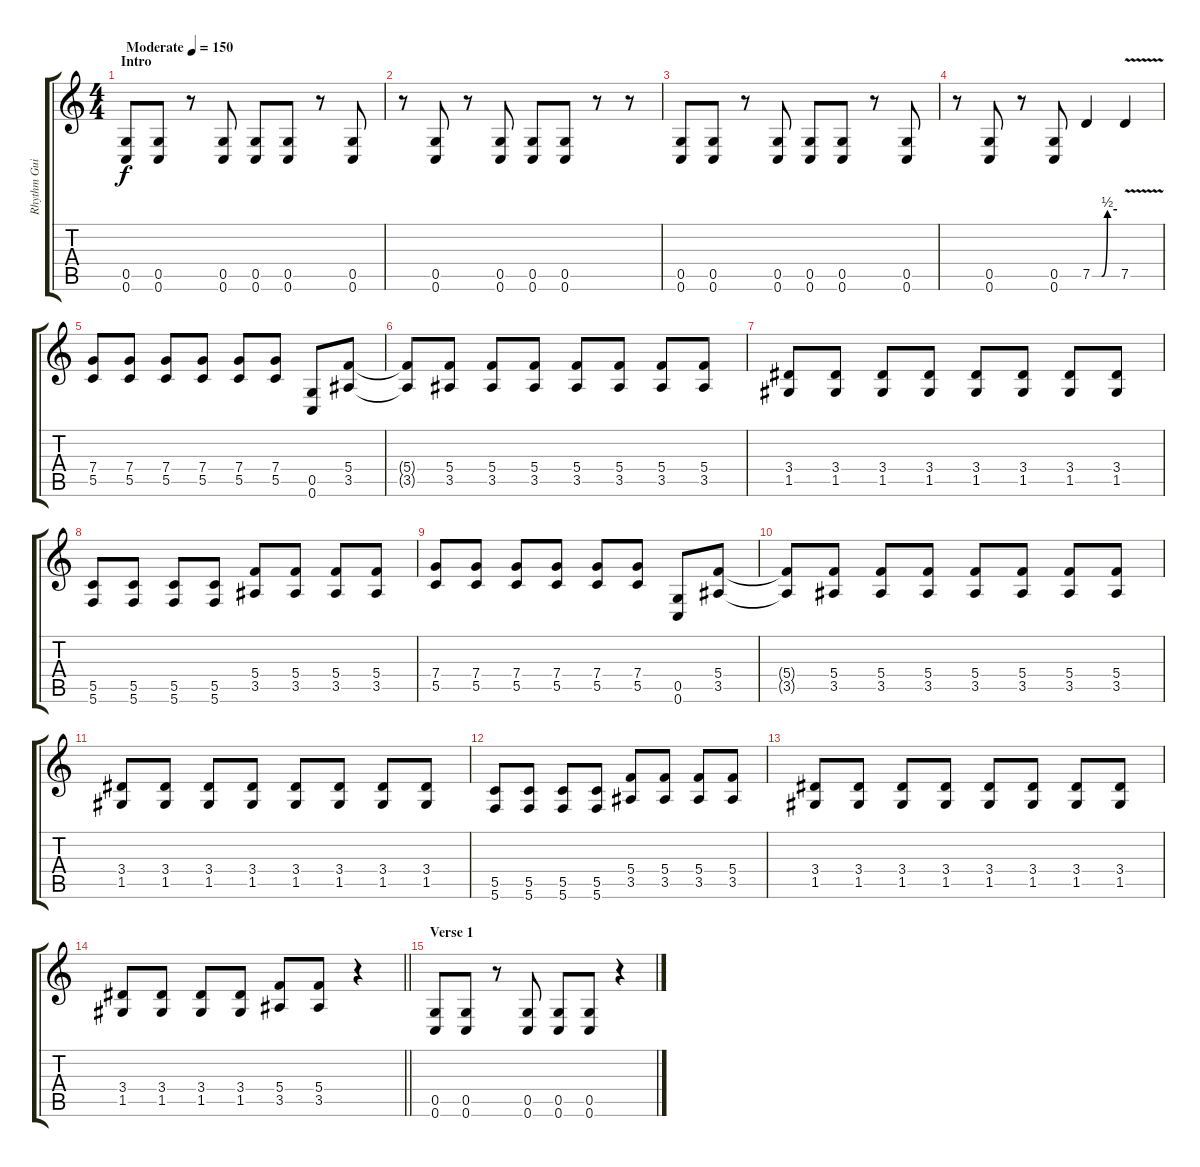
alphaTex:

\track ("Rhythm Guitar L" "Rhythm Gui") {instrument distortionguitar}
\staff {score tabs}
\tuning (D4 A3 F3 C3 G2 C2) {hide}
\ts (4 4)
\section ("" "Intro")
\tempo (150 "Moderate")
\clef g2
\ks c
(0.5 0.6).8{dy f instrument distortionguitar} (0.5 0.6).8 r.8 (0.5 0.6).8 (0.5 0.6).8 (0.5 0.6).8 r.8 (0.5 0.6).8 |
r.8 (0.5 0.6).8 r.8 (0.5 0.6).8 (0.5 0.6).8 (0.5 0.6).8 r.8 r.8 |
(0.5 0.6).8 (0.5 0.6).8 r.8 (0.5 0.6).8 (0.5 0.6).8 (0.5 0.6).8 r.8 (0.5 0.6).8 |
r.8 (0.5 0.6).8 r.8 (0.5 0.6).8 7.5{be (custom 0 0 23 0 37 2 60 2)}.4 7.5{v}.4 |
(7.4 5.5).8 (7.4 5.5).8 (7.4 5.5).8 (7.4 5.5).8 (7.4 5.5).8 (7.4 5.5).8 (0.5 0.6).8 (5.4 3.5).8 |
(5.4{t} 3.5{t}).8 (5.4 3.5).8 (5.4 3.5).8 (5.4 3.5).8 (5.4 3.5).8 (5.4 3.5).8 (5.4 3.5).8 (5.4 3.5).8 |
(3.4 1.5).8 (3.4 1.5).8 (3.4 1.5).8 (3.4 1.5).8 (3.4 1.5).8 (3.4 1.5).8 (3.4 1.5).8 (3.4 1.5).8 |
(5.5 5.6).8 (5.5 5.6).8 (5.5 5.6).8 (5.5 5.6).8 (5.4 3.5).8 (5.4 3.5).8 (5.4 3.5).8 (5.4 3.5).8 |
(7.4 5.5).8 (7.4 5.5).8 (7.4 5.5).8 (7.4 5.5).8 (7.4 5.5).8 (7.4 5.5).8 (0.5 0.6).8 (5.4 3.5).8 |
(5.4{t} 3.5{t}).8 (5.4 3.5).8 (5.4 3.5).8 (5.4 3.5).8 (5.4 3.5).8 (5.4 3.5).8 (5.4 3.5).8 (5.4 3.5).8 |
(3.4 1.5).8 (3.4 1.5).8 (3.4 1.5).8 (3.4 1.5).8 (3.4 1.5).8 (3.4 1.5).8 (3.4 1.5).8 (3.4 1.5).8 |
(5.5 5.6).8 (5.5 5.6).8 (5.5 5.6).8 (5.5 5.6).8 (5.4 3.5).8 (5.4 3.5).8 (5.4 3.5).8 (5.4 3.5).8 |
(3.4 1.5).8 (3.4 1.5).8 (3.4 1.5).8 (3.4 1.5).8 (3.4 1.5).8 (3.4 1.5).8 (3.4 1.5).8 (3.4 1.5).8 |
\barLineRight lightlight
(3.4 1.5).8 (3.4 1.5).8 (3.4 1.5).8 (3.4 1.5).8 (5.4 3.5).8 (5.4 3.5).8 r.4 |
\section ("" "Verse 1")
(0.5 0.6).8 (0.5 0.6).8 r.8 (0.5 0.6).8 (0.5 0.6).8 (0.5 0.6).8 r.4
